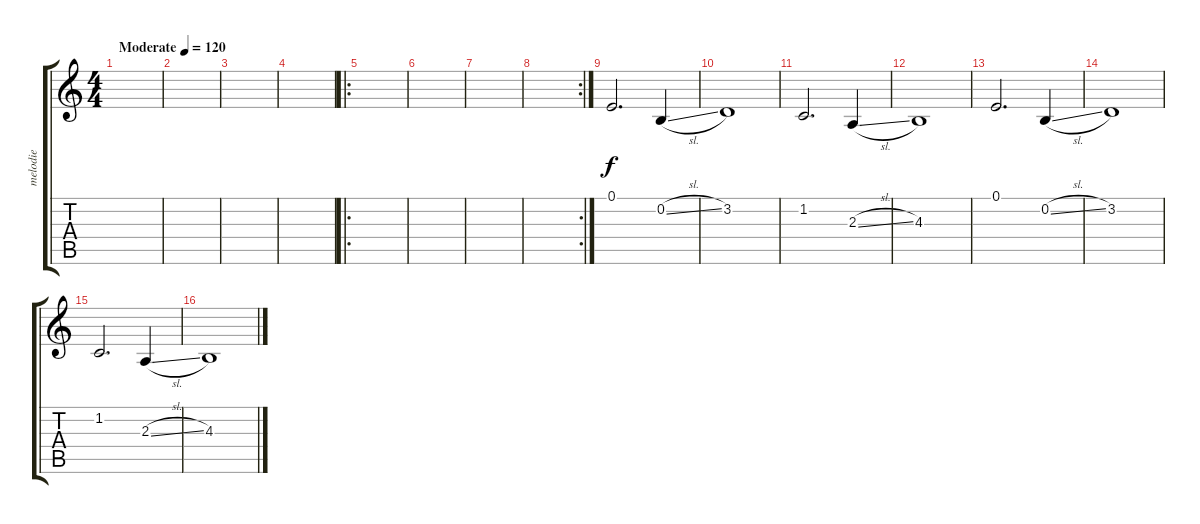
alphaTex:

\track ("melodie" "melodie") {instrument pad3polysynth}
\staff {score tabs}
\tuning (E4 B3 G3 D3 A2 E2) {hide}
\ts (4 4)
\tempo (120 "Moderate")
\clef g2
\ks c
|
|
|
|
\ro
|
|
|
\rc 2
|
0.1.2{d} 0.2{sl}.4 |
3.2.1 |
1.2.2{d} 2.3{sl}.4 |
4.3.1 |
0.1.2{d} 0.2{sl}.4 |
3.2.1 |
1.2.2{d} 2.3{sl}.4 |
4.3.1
